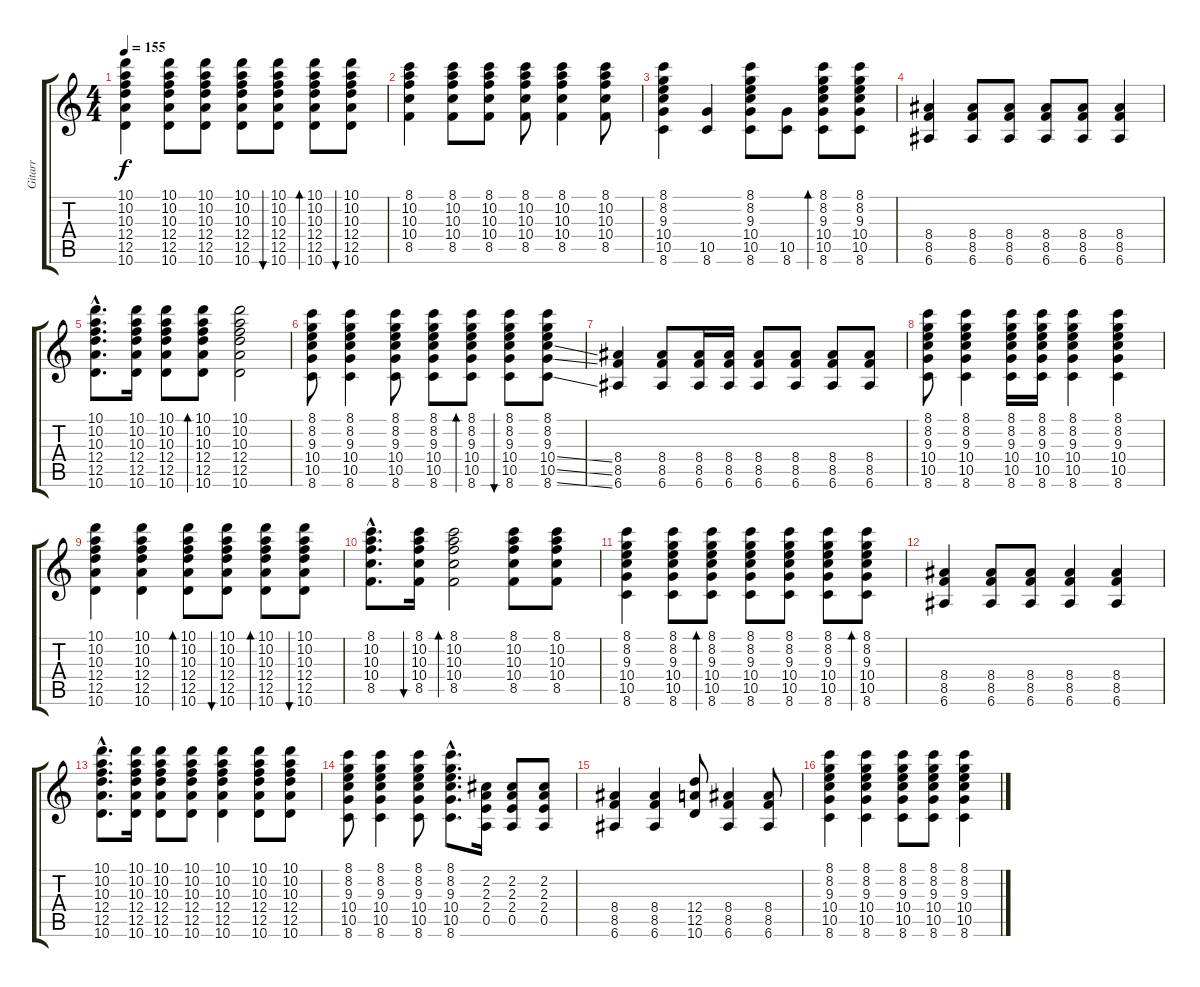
\track ("Gitarr" "Gitarr") {instrument electricguitarclean}
\staff {score tabs}
\tuning (E4 B3 G3 D3 A2 E2) {hide}
\ts (4 4)
\tempo 155
\clef g2
\ks c
(10.1 10.2 10.3 12.4 12.5 10.6).4{dy f} (10.1 10.2 10.3 12.4 12.5 10.6).8 (10.1 10.2 10.3 12.4 12.5 10.6).8 (10.1 10.2 10.3 12.4 12.5 10.6).8 (10.1 10.2 10.3 12.4 12.5 10.6).8{bu 240} (10.1 10.2 10.3 12.4 12.5 10.6).8{bd 240} (10.1 10.2 10.3 12.4 12.5 10.6).8{bu 240} |
(8.1 10.2 10.3 10.4 8.5).4 (8.1 10.2 10.3 10.4 8.5).8 (8.1 10.2 10.3 10.4 8.5).8 (8.1 10.2 10.3 10.4 8.5).8 (8.1 10.2 10.3 10.4 8.5).4 (8.1 10.2 10.3 10.4 8.5).8 |
(8.1 8.2 9.3 10.4 10.5 8.6).4 (10.5 8.6).4 (8.1 8.2 9.3 10.4 10.5 8.6).8 (10.5 8.6).8 (8.1 8.2 9.3 10.4 10.5 8.6).8{bd 240} (8.1 8.2 9.3 10.4 10.5 8.6).8 |
(8.4 8.5 6.6).4 (8.4 8.5 6.6).8 (8.4 8.5 6.6).8 (8.4 8.5 6.6).8 (8.4 8.5 6.6).8 (8.4 8.5 6.6).4 |
(10.1{hac} 10.2{hac} 10.3{hac} 12.4{hac} 12.5{hac} 10.6{hac}).8{d} (10.1 10.2 10.3 12.4 12.5 10.6).16 (10.1 10.2 10.3 12.4 12.5 10.6).8 (10.1 10.2 10.3 12.4 12.5 10.6).8{bd 240} (10.1 10.2 10.3 12.4 12.5 10.6).2 |
(8.1 8.2 9.3 10.4 10.5 8.6).8 (8.1 8.2 9.3 10.4 10.5 8.6).4 (8.1 8.2 9.3 10.4 10.5 8.6).8 (8.1 8.2 9.3 10.4 10.5 8.6).8 (8.1 8.2 9.3 10.4 10.5 8.6).8{bd 240} (8.1 8.2 9.3 10.4 10.5 8.6).8{bu 240} (8.1 8.2 9.3 10.4{ss} 10.5{ss} 8.6{ss}).8 |
(8.4 8.5 6.6).4 (8.4 8.5 6.6).8 (8.4 8.5 6.6).16 (8.4 8.5 6.6).16 (8.4 8.5 6.6).8 (8.4 8.5 6.6).8 (8.4 8.5 6.6).8 (8.4 8.5 6.6).8 |
(8.1 8.2 9.3 10.4 10.5 8.6).8 (8.1 8.2 9.3 10.4 10.5 8.6).4 (8.1 8.2 9.3 10.4 10.5 8.6).16 (8.1 8.2 9.3 10.4 10.5 8.6).16 (8.1 8.2 9.3 10.4 10.5 8.6).4 (8.1 8.2 9.3 10.4 10.5 8.6).4 |
(10.1 10.2 10.3 12.4 12.5 10.6).4 (10.1 10.2 10.3 12.4 12.5 10.6).4 (10.1 10.2 10.3 12.4 12.5 10.6).8{bd 240} (10.1 10.2 10.3 12.4 12.5 10.6).8{bu 240} (10.1 10.2 10.3 12.4 12.5 10.6).8{bd 240} (10.1 10.2 10.3 12.4 12.5 10.6).8{bu 240} |
(8.1{hac} 10.2{hac} 10.3{hac} 10.4{hac} 8.5{hac}).8{d} (8.1 10.2 10.3 10.4 8.5).16{bu 120} (8.1 10.2 10.3 10.4 8.5).2{bd 240} (8.1 10.2 10.3 10.4 8.5).8 (8.1 10.2 10.3 10.4 8.5).8 |
(8.1 8.2 9.3 10.4 10.5 8.6).4 (8.1 8.2 9.3 10.4 10.5 8.6).8 (8.1 8.2 9.3 10.4 10.5 8.6).8{bd 240} (8.1 8.2 9.3 10.4 10.5 8.6).8 (8.1 8.2 9.3 10.4 10.5 8.6).8 (8.1 8.2 9.3 10.4 10.5 8.6).8 (8.1 8.2 9.3 10.4 10.5 8.6).8{bd 240} |
(8.4 8.5 6.6).4 (8.4 8.5 6.6).8 (8.4 8.5 6.6).8 (8.4 8.5 6.6).4 (8.4 8.5 6.6).4 |
(10.1{hac} 10.2{hac} 10.3{hac} 12.4{hac} 12.5{hac} 10.6{hac}).8{d} (10.1 10.2 10.3 12.4 12.5 10.6).16 (10.1 10.2 10.3 12.4 12.5 10.6).8 (10.1 10.2 10.3 12.4 12.5 10.6).8 (10.1 10.2 10.3 12.4 12.5 10.6).4 (10.1 10.2 10.3 12.4 12.5 10.6).8 (10.1 10.2 10.3 12.4 12.5 10.6).8 |
(8.1 8.2 9.3 10.4 10.5 8.6).8 (8.1 8.2 9.3 10.4 10.5 8.6).4 (8.1 8.2 9.3 10.4 10.5 8.6).8 (8.1{hac} 8.2{hac} 9.3{hac} 10.4{hac} 10.5{hac} 8.6{hac}).8{d} (2.2 2.3 2.4 0.5).16 (2.2 2.3 2.4 0.5).8 (2.2 2.3 2.4 0.5).8 |
(8.4 8.5 6.6).4 (8.4 8.5 6.6).4 (12.4 12.5 10.6).8 (8.4 8.5 6.6).4 (8.4 8.5 6.6).8 |
(8.1 8.2 9.3 10.4 10.5 8.6).4 (8.1 8.2 9.3 10.4 10.5 8.6).4 (8.1 8.2 9.3 10.4 10.5 8.6).8 (8.1 8.2 9.3 10.4 10.5 8.6).8 (8.1 8.2 9.3 10.4 10.5 8.6).4
